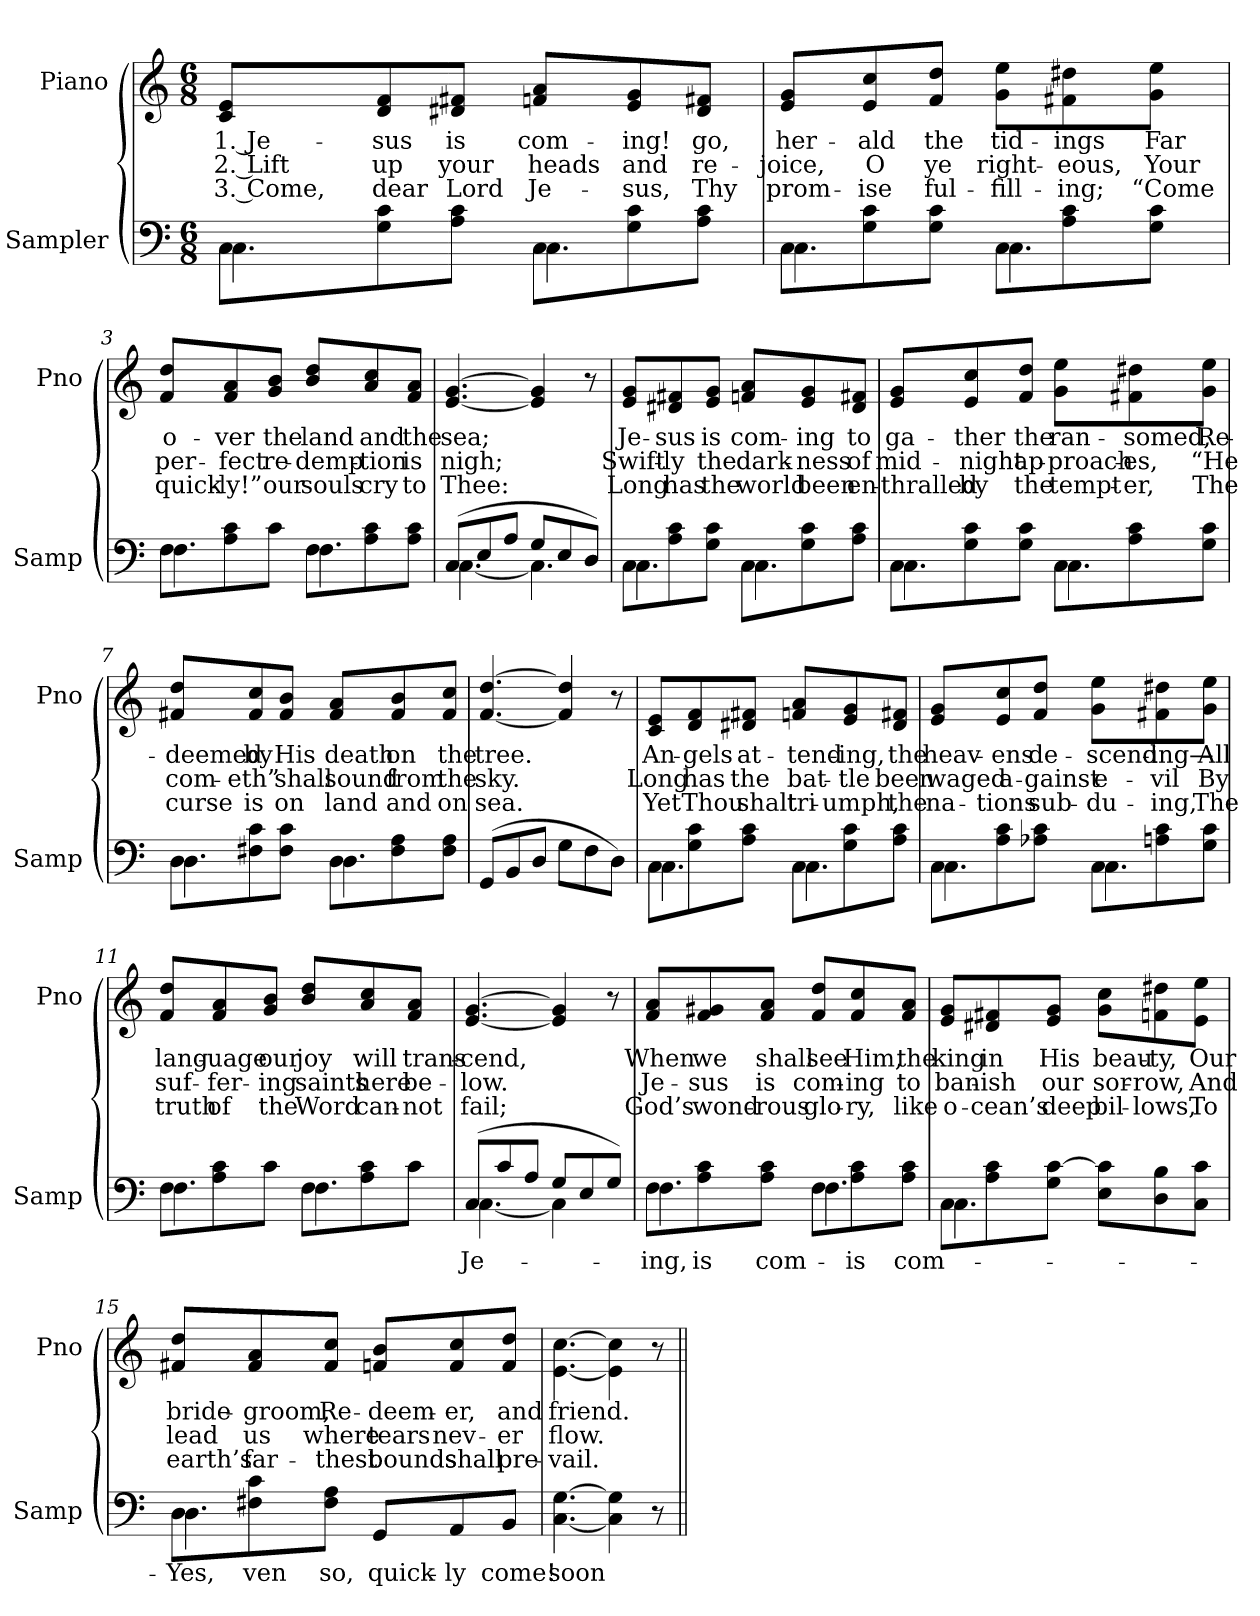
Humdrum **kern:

**kern	**text	**kern	**text	**text	**text
*part2	*part2	*part1	*part1	*part1	*part1
*staff2	*staff2	*staff1	*staff1	*staff1	*staff1
*I"Sampler	*	*I"Piano	*	*	*
*I'Samp	*	*I'Pno	*	*	*
*clefF4	*	*clefG2	*	*	*
*M6/8	*	*M6/8	*	*	*
=1	=1	=1	=1	=1	=1
*^	*	*	*	*	*
8C\L	4.C	.	8c/ 8e/L	1. Je-	2. Lift	3. Come,
8G\ 8c\	.	.	8d/ 8f/	-sus	up	dear
8A\ 8c\J	.	.	8d#X/ 8f#X/J	is	your	Lord
8C\L	4.C	.	8fn/ 8a/L	com-	heads	Je-
8G\ 8c\	.	.	8e/ 8g/	-ing!	and	-sus,
8A\ 8c\J	.	.	8d#/ 8f#X/J	go,	re-	Thy
=2	=2	=2	=2	=2	=2	=2
8C\L	4.C	.	8e/ 8g/L	her-	-joice,	prom-
8G\ 8c\	.	.	8e/ 8cc/	-ald	O	-ise
8G\ 8c\J	.	.	8f/ 8dd/J	the	ye	ful-
8C\L	4.C	.	8g\ 8ee\L	tid-	right-	-fill-
8A\ 8c\	.	.	8f#X\ 8dd#X\	-ings	-eous,	-ing;
8G\ 8c\J	.	.	8g\ 8ee\J	Far	Your	“Come
=3	=3	=3	=3	=3	=3	=3
8F\L	4.F	.	8f/ 8dd/L	o-	per-	quick-
8A\ 8c\	.	.	8f/ 8a/	-ver	-fect	-ly!”
8c\J	.	.	8g/ 8b/J	the	re-	our
8F\L	4.F	.	8b/ 8dd/L	land	-demp-	souls
8A\ 8c\	.	.	8a/ 8cc/	and	-tion	cry
8A\ 8c\J	.	.	8f/ 8a/J	the	is	to
=4	=4	=4	=4	=4	=4	=4
(8C/L	[4.C	.	[4.e [4.g	sea;	nigh;	Thee:
8E/	.	.	.	.	.	.
8A/J	.	.	.	.	.	.
8G/L	4.C]	.	4e] 4g]	.	.	.
8E/	.	.	.	.	.	.
8D/J)	.	.	8r	.	.	.
=5	=5	=5	=5	=5	=5	=5
8C\L	4.C	.	8e/ 8g/L	Je-	Swift-	Long
8A\ 8c\	.	.	8d#X/ 8f#X/	-sus	-ly	has
8G\ 8c\J	.	.	8e/ 8g/J	is	the	the
8C\L	4.C	.	8fn/ 8a/L	com-	dark-	world
8G\ 8c\	.	.	8e/ 8g/	-ing	-ness	been
8A\ 8c\J	.	.	8d#/ 8f#X/J	to	of	en-
=6	=6	=6	=6	=6	=6	=6
8C\L	4.C	.	8e/ 8g/L	ga-	mid-	-thralled
8G\ 8c\	.	.	8e/ 8cc/	-ther	-night	by
8G\ 8c\J	.	.	8f/ 8dd/J	the	ap-	the
8C\L	4.C	.	8g\ 8ee\L	ran-	-proach-	tempt-
8A\ 8c\	.	.	8f#X\ 8dd#X\	-somed,	-es,	-er,
8G\ 8c\J	.	.	8g\ 8ee\J	Re-	“He	The
=7	=7	=7	=7	=7	=7	=7
8D\L	4.D	.	8f#X/ 8dd/L	-deemed	com-	curse
8F#X\ 8c\	.	.	8f#/ 8cc/	by	-eth”	is
8F#\ 8c\J	.	.	8f#/ 8b/J	His	shall	on
8D\L	4.D	.	8f#/ 8a/L	death	sound	land
8F#\ 8A\	.	.	8f#/ 8b/	on	from	and
8F#\ 8A\J	.	.	8f#/ 8cc/J	the	the	on
*v	*v	*	*	*	*	*
=8	=8	=8	=8	=8	=8
(8GG/L	.	[4.f [4.dd	tree.	sky.	sea.
8BB/	.	.	.	.	.
8D/J	.	.	.	.	.
8G\L	.	4f] 4dd]	.	.	.
8F\	.	.	.	.	.
8D\J)	.	8r	.	.	.
=9	=9	=9	=9	=9	=9
*^	*	*	*	*	*
8C\L	4.C	.	8c/ 8e/L	An-	Long	Yet
8G\ 8c\	.	.	8d/ 8f/	-gels	has	Thou
8A\ 8c\J	.	.	8d#X/ 8f#X/J	at-	the	shalt
8C\L	4.C	.	8fn/ 8a/L	-tend-	bat-	tri-
8G\ 8c\	.	.	8e/ 8g/	-ing,	-tle	-umph,
8A\ 8c\J	.	.	8d#/ 8f#X/J	the	been	the
=10	=10	=10	=10	=10	=10	=10
8C\L	4.C	.	8e/ 8g/L	heav-	waged	na-
8A\ 8c\	.	.	8e/ 8cc/	-ens	a-	-tions
8A-X\ 8c\J	.	.	8f/ 8dd/J	de-	-gainst	sub-
8C\L	4.C	.	8g\ 8ee\L	-scend-	e-	-du-
8An\ 8c\	.	.	8f#X\ 8dd#X\	-ing—	-vil	-ing,
8G\ 8c\J	.	.	8g\ 8ee\J	All	By	The
=11	=11	=11	=11	=11	=11	=11
8F\L	4.F	.	8f/ 8dd/L	lang-	suf-	truth
8A\ 8c\	.	.	8f/ 8a/	-uage	-fer-	of
8c\J	.	.	8g/ 8b/J	our	-ing	the
8F\L	4.F	.	8b/ 8dd/L	joy	saints	Word
8A\ 8c\	.	.	8a/ 8cc/	will	here	can-
8c\J	.	.	8f/ 8a/J	trans-	be-	-not
=12	=12	=12	=12	=12	=12	=12
(8C/L	[4.C	Je-	[4.e [4.g	-cend,	-low.	fail;
8c/	.	.	.	.	.	.
8A/J	.	.	.	.	.	.
8G/L	4C]	.	4e] 4g]	.	.	.
8E/	.	.	.	.	.	.
8G/J)	8ryy	.	8r	.	.	.
=13	=13	=13	=13	=13	=13	=13
8F\L	4.F	-ing,	8f/ 8a/L	When	Je-	God’s
8A\ 8c\	.	is	8f/ 8g#X/	we	-sus	wond-
8A\ 8c\J	.	com-	8f/ 8a/J	shall	is	-rous
8F\L	4.F	.	8f/ 8dd/L	see	com-	glo-
8A\ 8c\	.	is	8f/ 8cc/	Him,	-ing	-ry,
8A\ 8c\J	.	com-	8f/ 8a/J	the	to	like
=14	=14	=14	=14	=14	=14	=14
8C\L	4.C	.	8e/ 8g/L	king	ban-	o-
8A\ 8c\	.	.	8d#X/ 8f#X/	in	-ish	-cean’s
8G\ [8c\J	.	.	8e/ 8g/J	His	our	deep
8E\ 8c]\L	4.ryy	.	8g\ 8cc\L	beau-	sor-	bil-
8D\ 8B\	.	.	8fn\ 8dd#X\	-ty,	-row,	-lows,
8C\ 8c\J	.	.	8e\ 8ee\J	Our	And	To
=15	=15	=15	=15	=15	=15	=15
8D\L	4.D	Yes,	8f#X/ 8dd/L	bride-	lead	earth’s
8F#X\ 8c\	.	-ven	8f#/ 8a/	-groom,	us	far-
8F#\ 8A\J	.	so,	8f#/ 8cc/J	Re-	where	-thest
8GG/L	4.ryy	quick-	8fn/ 8b/L	-deem-	tears	bounds
8AA/	.	-ly	8f/ 8cc/	-er,	nev-	shall
8BB/J	.	come!	8f/ 8dd/J	and	-er	pre-
*v	*v	*	*	*	*	*
=16	=16	=16	=16	=16	=16
[4.C [4.G	soon	[4.e\ [4.cc\	friend.	flow.	-vail.
4C] 4G]	.	4e\] 4cc\]	.	.	.
8r	.	8r	.	.	.
=||	=||	=||	=||	=||	=||
*-	*-	*-	*-	*-	*-
